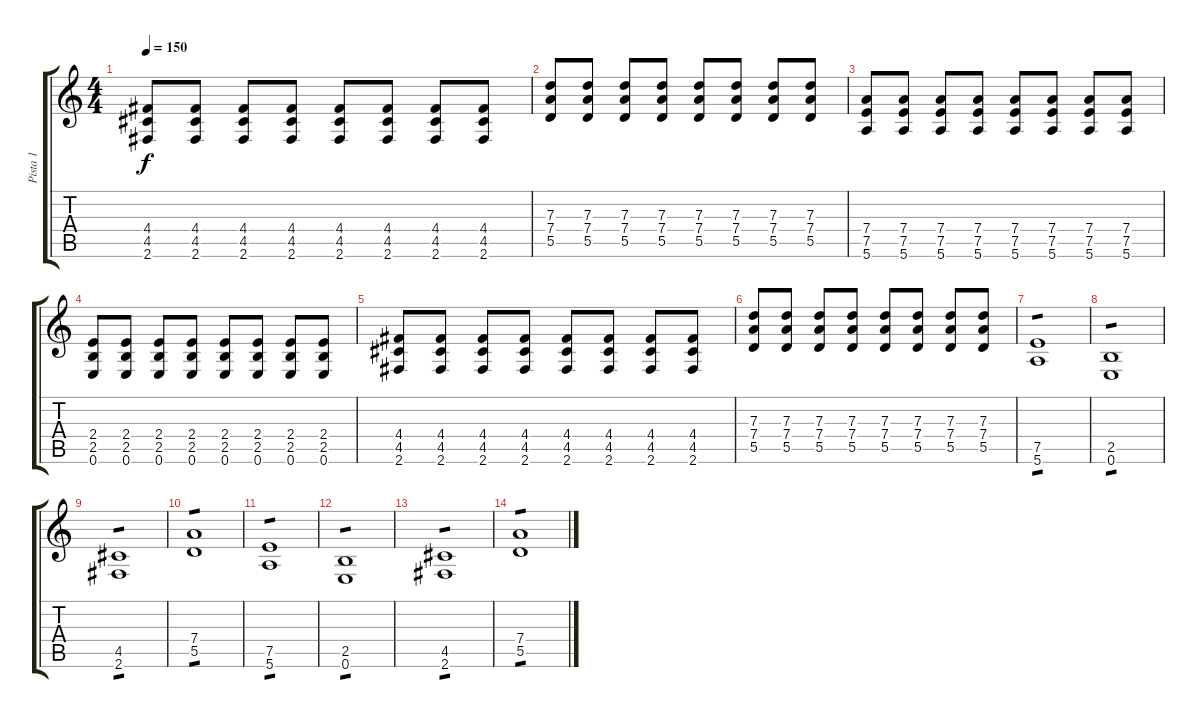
\track ("Pista 1" "Pista 1") {instrument distortionguitar}
\staff {score tabs}
\tuning (E4 B3 G3 D3 A2 E2) {hide}
\ts (4 4)
\tempo 150
\clef g2
\ks c
(4.4 4.5 2.6).8{dy f} (4.4 4.5 2.6).8 (4.4 4.5 2.6).8 (4.4 4.5 2.6).8 (4.4 4.5 2.6).8 (4.4 4.5 2.6).8 (4.4 4.5 2.6).8 (4.4 4.5 2.6).8 |
(7.3 7.4 5.5).8 (7.3 7.4 5.5).8 (7.3 7.4 5.5).8 (7.3 7.4 5.5).8 (7.3 7.4 5.5).8 (7.3 7.4 5.5).8 (7.3 7.4 5.5).8 (7.3 7.4 5.5).8 |
(7.4 7.5 5.6).8 (7.4 7.5 5.6).8 (7.4 7.5 5.6).8 (7.4 7.5 5.6).8 (7.4 7.5 5.6).8 (7.4 7.5 5.6).8 (7.4 7.5 5.6).8 (7.4 7.5 5.6).8 |
(2.4 2.5 0.6).8 (2.4 2.5 0.6).8 (2.4 2.5 0.6).8 (2.4 2.5 0.6).8 (2.4 2.5 0.6).8 (2.4 2.5 0.6).8 (2.4 2.5 0.6).8 (2.4 2.5 0.6).8 |
(4.4 4.5 2.6).8 (4.4 4.5 2.6).8 (4.4 4.5 2.6).8 (4.4 4.5 2.6).8 (4.4 4.5 2.6).8 (4.4 4.5 2.6).8 (4.4 4.5 2.6).8 (4.4 4.5 2.6).8 |
(7.3 7.4 5.5).8 (7.3 7.4 5.5).8 (7.3 7.4 5.5).8 (7.3 7.4 5.5).8 (7.3 7.4 5.5).8 (7.3 7.4 5.5).8 (7.3 7.4 5.5).8 (7.3 7.4 5.5).8 |
(7.5 5.6).1{tp 1 instrument electricguitarmuted} |
(2.5 0.6).1{tp 1} |
(4.5 2.6).1{tp 1} |
(7.4 5.5).1{tp 1} |
(7.5 5.6).1{tp 1} |
(2.5 0.6).1{tp 1} |
(4.5 2.6).1{tp 1} |
(7.4 5.5).1{tp 1}
